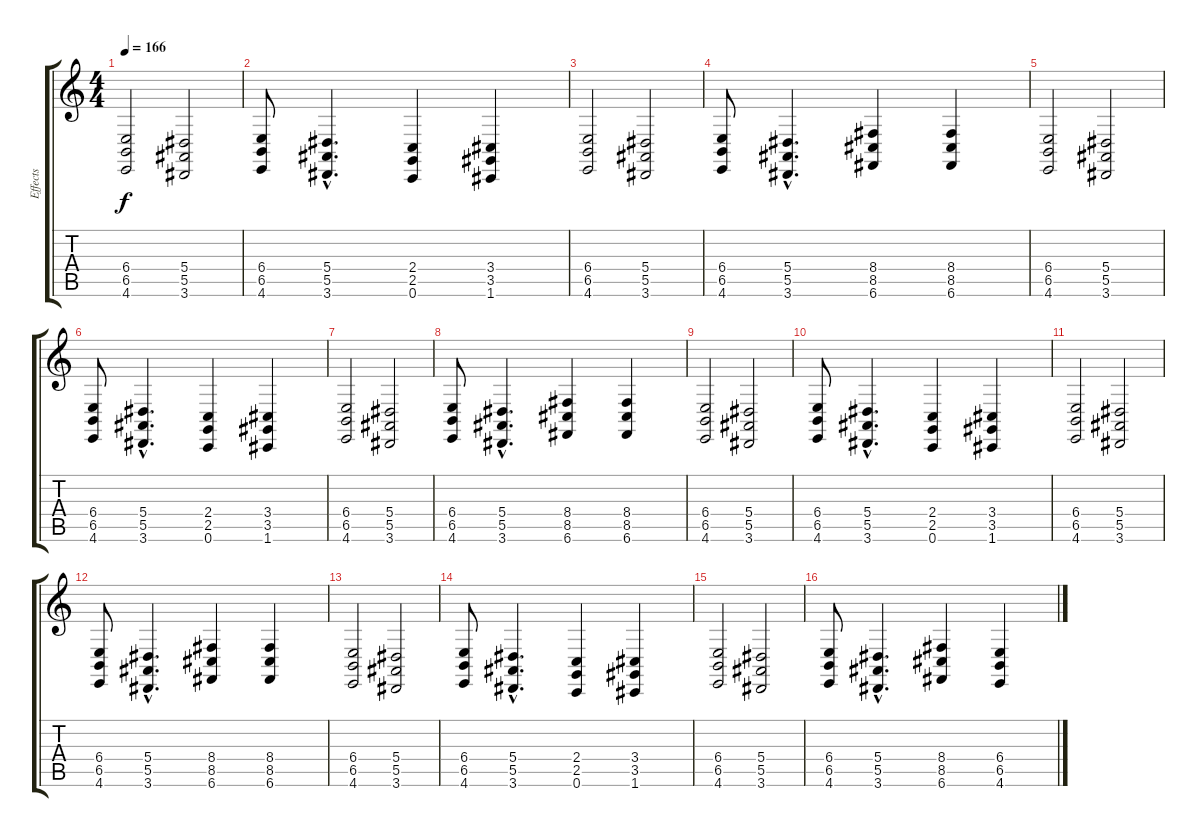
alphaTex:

\track ("Effects" "Effects") {instrument fx5brightness}
\staff {score tabs}
\tuning (C4 G3 Eb3 Bb2 F2 C2) {hide}
\ts (4 4)
\tempo 166
\clef g2
\ks c
(6.4 6.5 4.6).2{dy f instrument fx5brightness} (5.4 5.5 3.6).2 |
(6.4 6.5 4.6).8 (5.4{hac} 5.5{hac} 3.6{hac}).4{d} (2.4 2.5 0.6).4 (3.4 3.5 1.6).4 |
(6.4 6.5 4.6).2 (5.4 5.5 3.6).2 |
(6.4 6.5 4.6).8 (5.4{hac} 5.5{hac} 3.6{hac}).4{d} (8.4 8.5 6.6).4 (8.4 8.5 6.6).4 |
(6.4 6.5 4.6).2 (5.4 5.5 3.6).2 |
(6.4 6.5 4.6).8 (5.4{hac} 5.5{hac} 3.6{hac}).4{d} (2.4 2.5 0.6).4 (3.4 3.5 1.6).4 |
(6.4 6.5 4.6).2 (5.4 5.5 3.6).2 |
(6.4 6.5 4.6).8 (5.4{hac} 5.5{hac} 3.6{hac}).4{d} (8.4 8.5 6.6).4 (8.4 8.5 6.6).4 |
(6.4 6.5 4.6).2 (5.4 5.5 3.6).2 |
(6.4 6.5 4.6).8 (5.4{hac} 5.5{hac} 3.6{hac}).4{d} (2.4 2.5 0.6).4 (3.4 3.5 1.6).4 |
(6.4 6.5 4.6).2 (5.4 5.5 3.6).2 |
(6.4 6.5 4.6).8 (5.4{hac} 5.5{hac} 3.6{hac}).4{d} (8.4 8.5 6.6).4 (8.4 8.5 6.6).4 |
(6.4 6.5 4.6).2 (5.4 5.5 3.6).2 |
(6.4 6.5 4.6).8 (5.4{hac} 5.5{hac} 3.6{hac}).4{d} (2.4 2.5 0.6).4 (3.4 3.5 1.6).4 |
(6.4 6.5 4.6).2 (5.4 5.5 3.6).2 |
(6.4 6.5 4.6).8 (5.4{hac} 5.5{hac} 3.6{hac}).4{d} (8.4 8.5 6.6).4 (6.4 6.5 4.6).4{volume 16 balance 8 instrument seashore}
